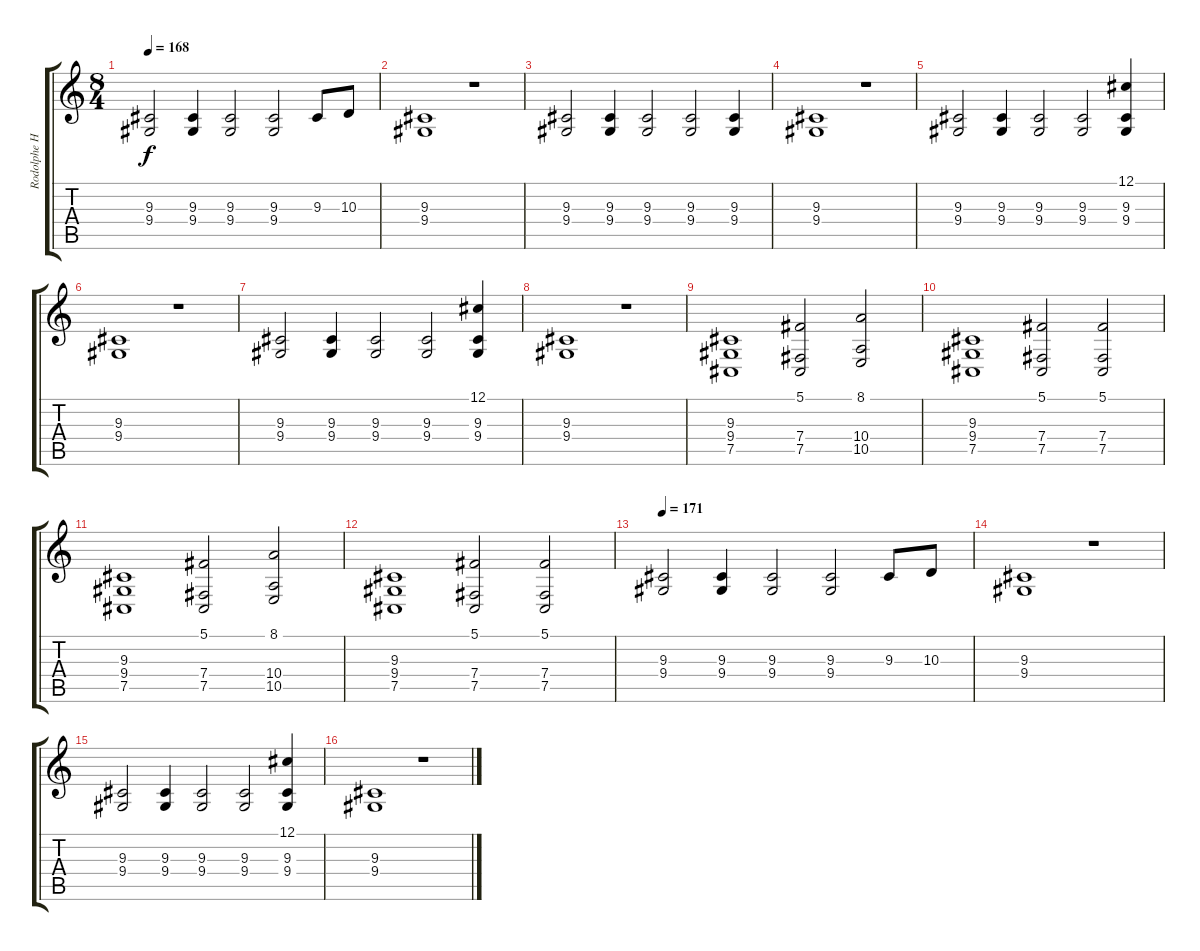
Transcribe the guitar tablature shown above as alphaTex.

\track ("Rodolphe H. " "Rodolphe H") {instrument churchorgan}
\staff {score tabs}
\tuning (Db4 Ab3 E3 B2 Gb2 Db2) {hide}
\ts (8 4)
\tempo 168
\clef g2
\ks c
(9.3 9.4).2{dy f} (9.3 9.4).4 (9.3 9.4).2 (9.3 9.4).2 9.3.8 10.3.8 |
(9.3 9.4).1 r.1 |
(9.3 9.4).2 (9.3 9.4).4 (9.3 9.4).2 (9.3 9.4).2 (9.3 9.4).4 |
(9.3 9.4).1 r.1 |
(9.3 9.4).2 (9.3 9.4).4 (9.3 9.4).2 (9.3 9.4).2 (12.1 9.3 9.4).4 |
(9.3 9.4).1 r.1 |
(9.3 9.4).2 (9.3 9.4).4 (9.3 9.4).2 (9.3 9.4).2 (12.1 9.3 9.4).4 |
(9.3 9.4).1 r.1 |
(9.3 9.4 7.5).1{instrument choiraahs} (5.1 7.4 7.5).2 (8.1 10.4 10.5).2 |
(9.3 9.4 7.5).1 (5.1 7.4 7.5).2 (5.1 7.4 7.5).2 |
(9.3 9.4 7.5).1 (5.1 7.4 7.5).2 (8.1 10.4 10.5).2 |
(9.3 9.4 7.5).1 (5.1 7.4 7.5).2 (5.1 7.4 7.5).2 |
\tempo 171
(9.3 9.4).2{instrument churchorgan} (9.3 9.4).4 (9.3 9.4).2 (9.3 9.4).2 9.3.8 10.3.8 |
(9.3 9.4).1 r.1 |
(9.3 9.4).2 (9.3 9.4).4 (9.3 9.4).2 (9.3 9.4).2 (12.1 9.3 9.4).4 |
(9.3 9.4).1 r.1
